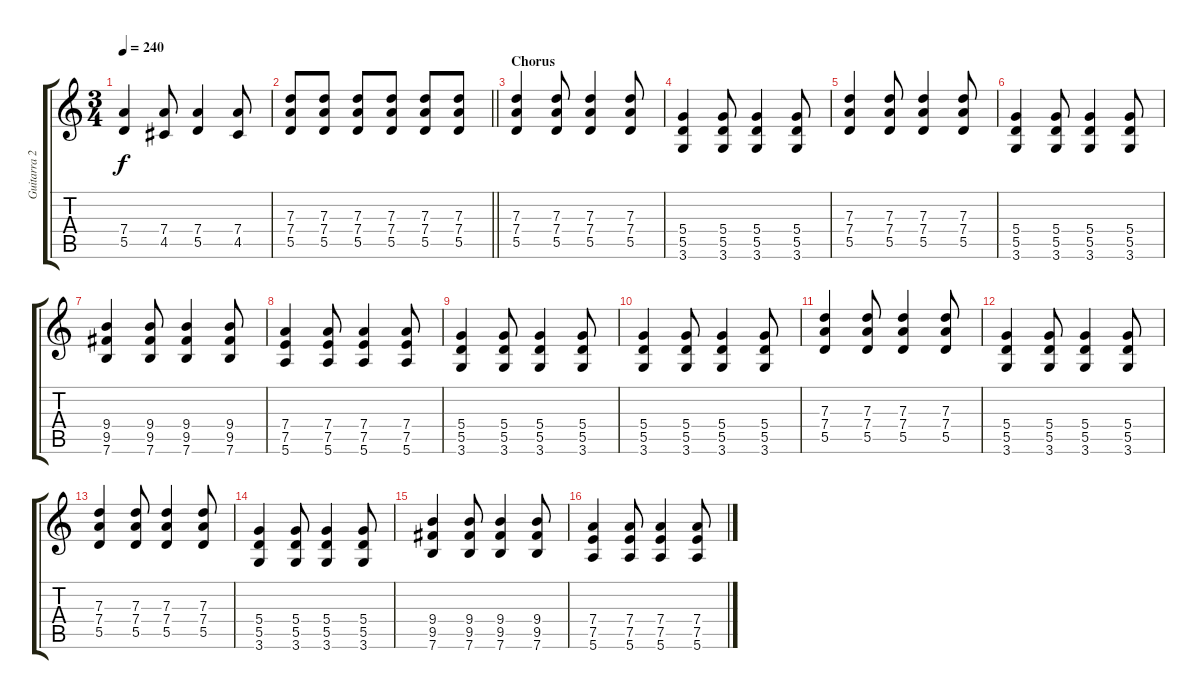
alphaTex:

\track ("Guitarra 2 - Erik" "Guitarra 2") {instrument overdrivenguitar}
\staff {score tabs}
\tuning (E4 B3 G3 D3 A2 E2) {hide}
\ts (3 4)
\tempo 240
\clef g2
\ks c
(7.4 5.5).4{dy f} (7.4 4.5).8 (7.4 5.5).4 (7.4 4.5).8 |
\barLineRight lightlight
(7.3 7.4 5.5).8 (7.3 7.4 5.5).8 (7.3 7.4 5.5).8 (7.3 7.4 5.5).8 (7.3 7.4 5.5).8 (7.3 7.4 5.5).8 |
\section ("" "Chorus")
(7.3 7.4 5.5).4 (7.3 7.4 5.5).8 (7.3 7.4 5.5).4 (7.3 7.4 5.5).8 |
(5.4 5.5 3.6).4 (5.4 5.5 3.6).8 (5.4 5.5 3.6).4 (5.4 5.5 3.6).8 |
(7.3 7.4 5.5).4 (7.3 7.4 5.5).8 (7.3 7.4 5.5).4 (7.3 7.4 5.5).8 |
(5.4 5.5 3.6).4 (5.4 5.5 3.6).8 (5.4 5.5 3.6).4 (5.4 5.5 3.6).8 |
(9.4 9.5 7.6).4 (9.4 9.5 7.6).8 (9.4 9.5 7.6).4 (9.4 9.5 7.6).8 |
(7.4 7.5 5.6).4 (7.4 7.5 5.6).8 (7.4 7.5 5.6).4 (7.4 7.5 5.6).8 |
(5.4 5.5 3.6).4 (5.4 5.5 3.6).8 (5.4 5.5 3.6).4 (5.4 5.5 3.6).8 |
(5.4 5.5 3.6).4 (5.4 5.5 3.6).8 (5.4 5.5 3.6).4 (5.4 5.5 3.6).8 |
(7.3 7.4 5.5).4 (7.3 7.4 5.5).8 (7.3 7.4 5.5).4 (7.3 7.4 5.5).8 |
(5.4 5.5 3.6).4 (5.4 5.5 3.6).8 (5.4 5.5 3.6).4 (5.4 5.5 3.6).8 |
(7.3 7.4 5.5).4 (7.3 7.4 5.5).8 (7.3 7.4 5.5).4 (7.3 7.4 5.5).8 |
(5.4 5.5 3.6).4 (5.4 5.5 3.6).8 (5.4 5.5 3.6).4 (5.4 5.5 3.6).8 |
(9.4 9.5 7.6).4 (9.4 9.5 7.6).8 (9.4 9.5 7.6).4 (9.4 9.5 7.6).8 |
(7.4 7.5 5.6).4 (7.4 7.5 5.6).8 (7.4 7.5 5.6).4 (7.4 7.5 5.6).8
